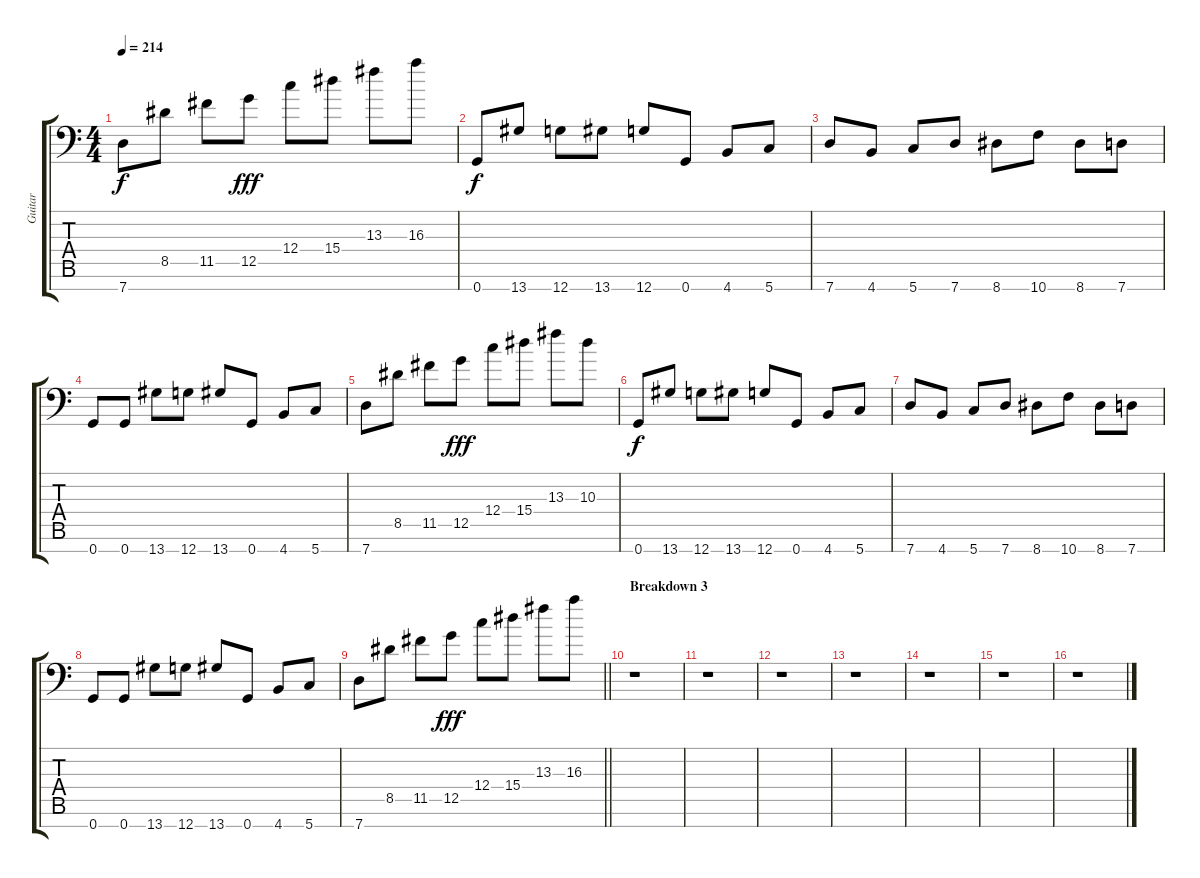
\track ("Guitar" "Guitar") {instrument distortionguitar}
\staff {score tabs}
\tuning (D4 A3 F3 C3 G2 D2 G1) {hide}
\ts (4 4)
\tempo 214
\clef f4
\ks c
7.7.8{dy f} 8.5.8 11.5.8 12.5.8{dy fff} 12.4.8 15.4.8 13.3.8 16.3.8 |
0.7.8{dy f} 13.7.8 12.7.8 13.7.8 12.7.8 0.7.8 4.7.8 5.7.8 |
7.7.8 4.7.8 5.7.8 7.7.8 8.7.8 10.7.8 8.7.8 7.7.8 |
0.7.8 0.7.8 13.7.8 12.7.8 13.7.8 0.7.8 4.7.8 5.7.8 |
7.7.8 8.5.8 11.5.8 12.5.8{dy fff} 12.4.8 15.4.8 13.3.8 10.3.8 |
0.7.8{dy f} 13.7.8 12.7.8 13.7.8 12.7.8 0.7.8 4.7.8 5.7.8 |
7.7.8 4.7.8 5.7.8 7.7.8 8.7.8 10.7.8 8.7.8 7.7.8 |
0.7.8 0.7.8 13.7.8 12.7.8 13.7.8 0.7.8 4.7.8 5.7.8 |
\barLineRight lightlight
7.7.8 8.5.8 11.5.8 12.5.8{dy fff} 12.4.8 15.4.8 13.3.8 16.3.8 |
\section ("" "Breakdown 3")
r.1 |
r.1 |
r.1 |
r.1 |
r.1 |
r.1 |
r.1
